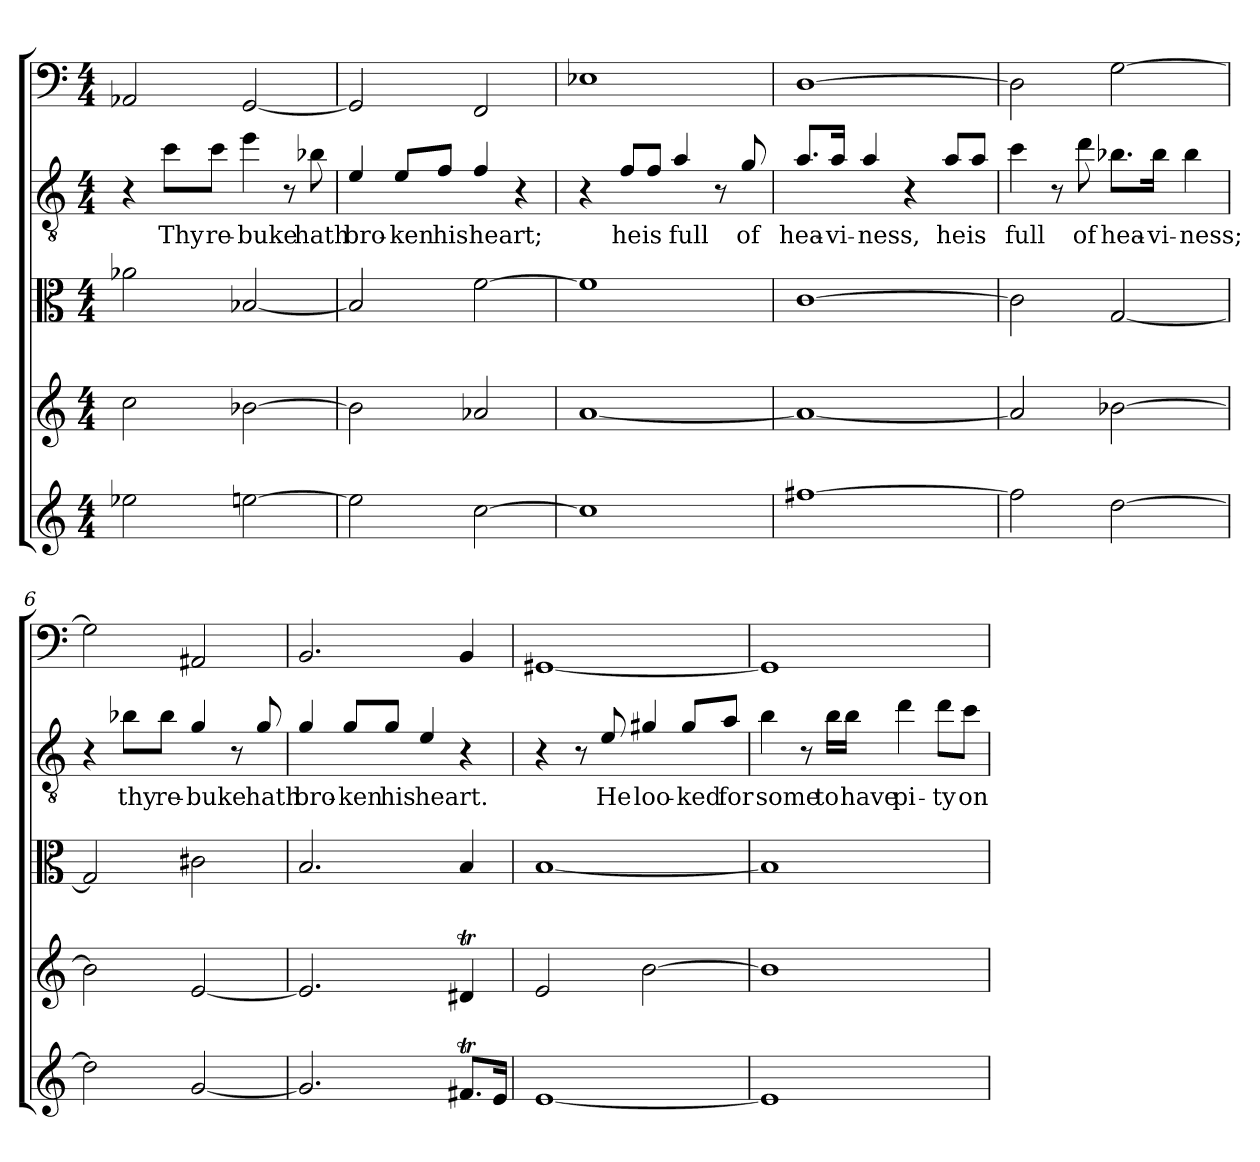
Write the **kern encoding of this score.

**kern	**kern	**kern	**kern	**text	**kern
*part5	*part4	*part3	*part2	*part2	*part1
*staff5	*staff4	*staff3	*staff2	*staff2	*staff1
*clefG2	*clefG2	*clefC3	*clefGv2	*	*clefF4
*k[]	*k[]	*k[]	*k[]	*	*k[]
*C:	*C:	*C:	*C:	*	*C:
*M4/4	*M4/4	*M4/4	*M4/4	*	*M4/4
=1	=1	=1	=1	=1	=1
2ee-X\	2cc\	2a-X\	4r	.	2AA-X/
.	.	.	8cc\L	Thy	.
.	.	.	8cc\J	re-	.
[2een\	[2b-X\	[2B-X/	4ee\	-buke	[2GG/
.	.	.	8r	.	.
.	.	.	8b-X\	hath	.
=2	=2	=2	=2	=2	=2
2ee\]	2b-\]	2B-/]	4e/	bro-	2GG/]
.	.	.	8e/L	-ken	.
.	.	.	8f/J	his	.
[2cc\	2a-X/	[2f\	4f/	heart;	2FF/
.	.	.	4r	.	.
=3	=3	=3	=3	=3	=3
1cc\]	[1a/	1f\]	4r	.	1E-X\
.	.	.	8f/L	he	.
.	.	.	8f/J	is	.
.	.	.	4a/	full	.
.	.	.	8r	.	.
.	.	.	8g/	of	.
=4	=4	=4	=4	=4	=4
[1ff#X\	1a/_	[1c\	8.a/L	hea-	[1D\
.	.	.	16a/Jk	-vi-	.
.	.	.	4a/	-ness,	.
.	.	.	4r	.	.
.	.	.	8a/L	he	.
.	.	.	8a/J	is	.
=5	=5	=5	=5	=5	=5
2ff#\]	2a/]	2c\]	4cc\	full	2D\]
.	.	.	8r	.	.
.	.	.	8dd\	of	.
[2dd\	[2b-X\	[2G/	8.b-X\L	hea-	[2G\
.	.	.	16b-\Jk	-vi-	.
.	.	.	4b-\	-ness;	.
=6	=6	=6	=6	=6	=6
2dd\]	2b-\]	2G/]	4r	.	2G\]
.	.	.	8b-X\L	thy	.
.	.	.	8b-\J	re-	.
[2g/	[2e/	2c#X\	4g/	-buke	2AA#X/
.	.	.	8r	.	.
.	.	.	8g/	hath	.
=7	=7	=7	=7	=7	=7
2.g/]	2.e/]	2.B/	4g/	bro-	2.BB/
.	.	.	8g/L	-ken	.
.	.	.	8g/J	his	.
.	.	.	4e/	heart.	.
8.f#Xt/L	4d#Xt/	4B/	4r	.	4BB/
16e/Jk	.	.	.	.	.
=8	=8	=8	=8	=8	=8
[1e/	2e/	[1B/	4r	.	[1GG#X/
.	.	.	8r	.	.
.	.	.	8e/	He	.
.	[2b\	.	4g#X/	loo-	.
.	.	.	8g#/L	-ked	.
.	.	.	8a/J	for	.
=9	=9	=9	=9	=9	=9
1e/]	1b\]	1B/]	4b\	some	1GG#/]
.	.	.	8r	.	.
.	.	.	16b\LL	to	.
.	.	.	16b\JJ	have	.
.	.	.	4dd\	pi-	.
.	.	.	8dd\L	-ty	.
.	.	.	8cc\J	on	.
=	=	=	=	=	=
*-	*-	*-	*-	*-	*-
